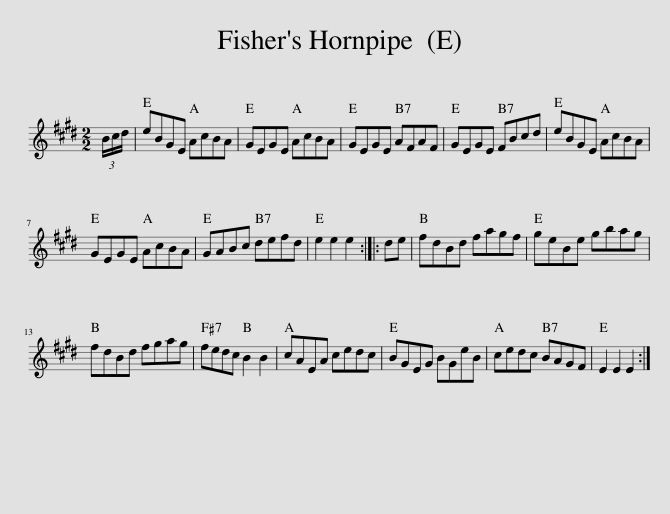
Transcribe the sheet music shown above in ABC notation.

X:1
L:1/8
M:2/2
I:linebreak $
K:E
V:1 treble
V:1
 (3B/c/d/ | eBGE AcBA | GEGE AcBA | GEGE AFAF | GEGE FBcd | %5
 eBGE AcBA |$ GEGE AcBA | GABc defd | e2 e2 e2 :: de | %10
 fdBd fagf | geBe gbag |$ fdBd fgag | fedc B2 B2 | cAEA cedc | %15
 BGEG BGeB | cedc BAGF | E2 E2 E2 :| %18
